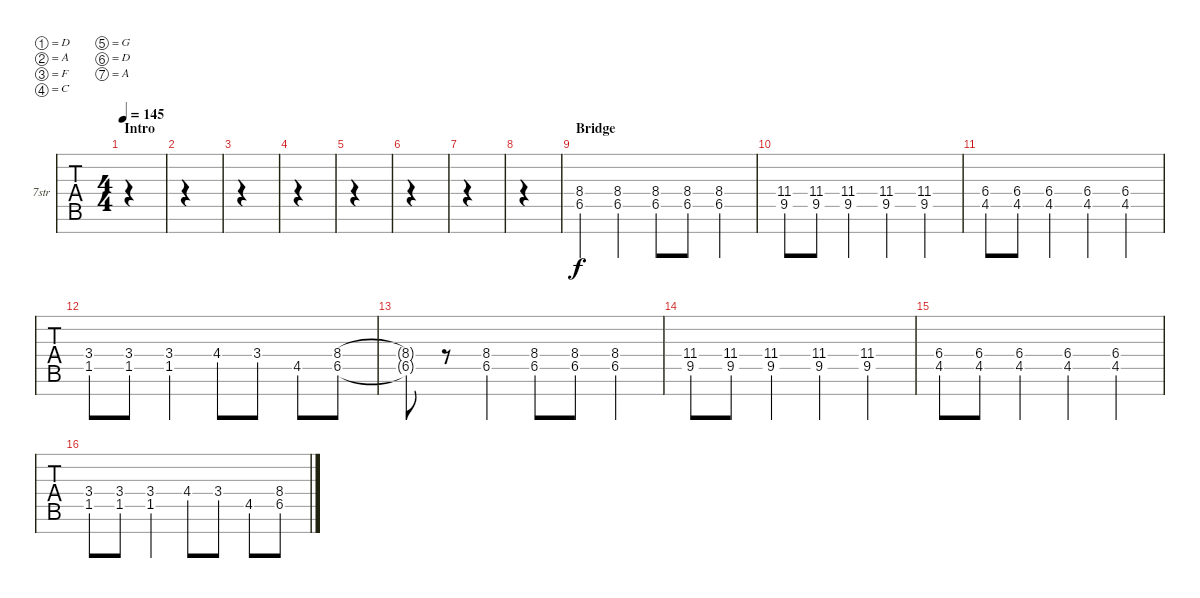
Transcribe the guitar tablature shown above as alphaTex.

\bracketExtendMode groupsimilarinstruments
\firstSystemTrackNameOrientation horizontal
\otherSystemsTrackNameOrientation horizontal
\track ("7str" "7str") {defaultSystemsLayout 4 solo instrument overdrivenguitar}
\staff {tabs}
\tuning (D4 A3 F3 C3 G2 D2 A1)
\ts (4 4)
\beaming (8 2 2 2 2)
\section ("" "Intro")
\tempo 145
\clef g2
\scale
1.15127
\ks bb
|
\scale
0.949576 |
\scale
0.949576 |
\scale
0.949576 |
\scale
1.0957 |
\scale
0.9681 |
\scale
0.9681 |
\scale
0.9681 |
\section ("" "Bridge")
\scale
1.0957 (6.5{acc b} 8.4{acc b}).4{beam Up} (6.5{acc b} 8.4{acc b}).4{beam Up} (6.5{acc b} 8.4{acc b}).8{beam Up} (6.5{acc b} 8.4{acc b}).8{beam Up} (6.5{acc b} 8.4{acc b}).4{beam Up} |
\scale
0.9681 (9.5{acc #} 11.4{acc #}).8{beam Up} (9.5{acc #} 11.4{acc #}).8{beam Up} (9.5{acc #} 11.4{acc #}).4{beam Up} (9.5{acc #} 11.4{acc #}).4{beam Up} (9.5{acc #} 11.4{acc #}).4{beam Up} |
\scale
0.9681 (4.5{acc #} 6.4{acc b}).8{beam Up} (4.5{acc #} 6.4{acc b}).8{beam Up} (4.5{acc #} 6.4{acc b}).4{beam Up} (4.5{acc #} 6.4{acc b}).4{beam Up} (4.5{acc #} 6.4{acc b}).4{beam Up} |
\scale
0.9681 (1.5{acc b} 3.4{acc forcenatural}).8{beam Up} (1.5{acc b} 3.4{acc forcenatural}).8{beam Up} (1.5{acc b} 3.4{acc forcenatural}).4{beam Up} 4.4{acc #}.8{beam Up} 3.4{acc forcenatural}.8{beam Up} 4.5{acc #}.8{beam Up} (6.5{acc b} 8.4{acc b}).8{beam Up} |
\scale
1.0957 (6.5{t acc b} 8.4{t acc b}).8{beam Up} r.8{beam Up} (6.5{acc b} 8.4{acc b}).4{beam Up} (6.5{acc b} 8.4{acc b}).8{beam Up} (6.5{acc b} 8.4{acc b}).8{beam Up} (6.5{acc b} 8.4{acc b}).4{beam Up} |
\scale
0.9681 (9.5{acc #} 11.4{acc #}).8{beam Up} (9.5{acc #} 11.4{acc #}).8{beam Up} (9.5{acc #} 11.4{acc #}).4{beam Up} (9.5{acc #} 11.4{acc #}).4{beam Up} (9.5{acc #} 11.4{acc #}).4{beam Up} |
\scale
0.9681 (4.5{acc #} 6.4{acc b}).8{beam Up} (4.5{acc #} 6.4{acc b}).8{beam Up} (4.5{acc #} 6.4{acc b}).4{beam Up} (4.5{acc #} 6.4{acc b}).4{beam Up} (4.5{acc #} 6.4{acc b}).4{beam Up} |
\scale
0.9681 (1.5{acc b} 3.4{acc forcenatural}).8{beam Up} (1.5{acc b} 3.4{acc forcenatural}).8{beam Up} (1.5{acc b} 3.4{acc forcenatural}).4{beam Up} 4.4{acc #}.8{beam Up} 3.4{acc forcenatural}.8{beam Up} 4.5{acc #}.8{beam Up} (6.5{acc b} 8.4{acc b}).8{beam Up}
